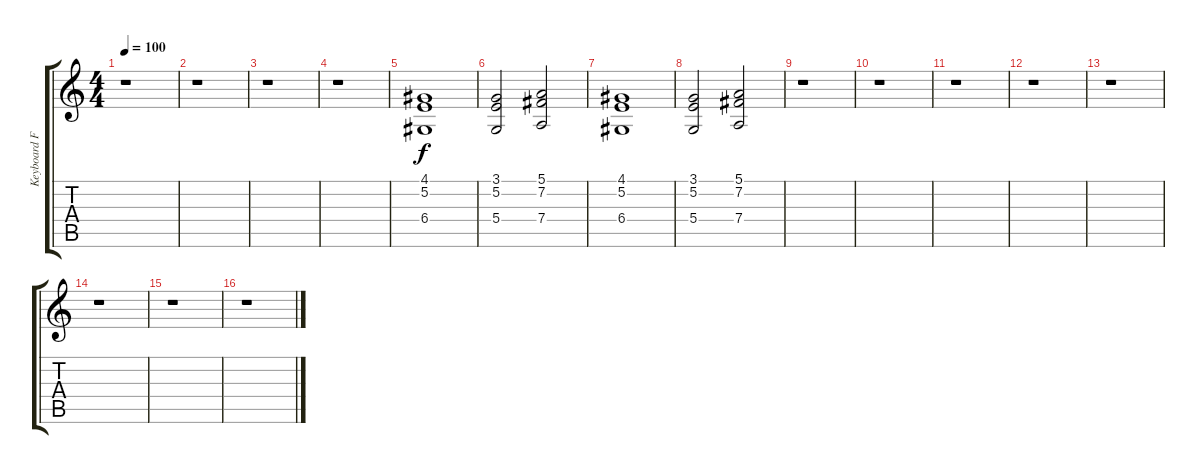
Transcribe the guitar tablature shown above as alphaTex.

\track ("Keyboard Fills" "Keyboard F") {instrument synthstrings2}
\staff {score tabs}
\tuning (E4 B3 G3 D3 A2 E2) {hide}
\ts (4 4)
\tempo 100
\clef g2
\ks c
r.1{dy f instrument synthstrings2} |
r.1 |
r.1 |
r.1 |
(4.1 5.2 6.4).1 |
(3.1 5.2 5.4).2 (5.1 7.2 7.4).2 |
(4.1 5.2 6.4).1 |
(3.1 5.2 5.4).2 (5.1 7.2 7.4).2 |
r.1 |
r.1 |
r.1 |
r.1 |
r.1 |
r.1 |
r.1 |
r.1
